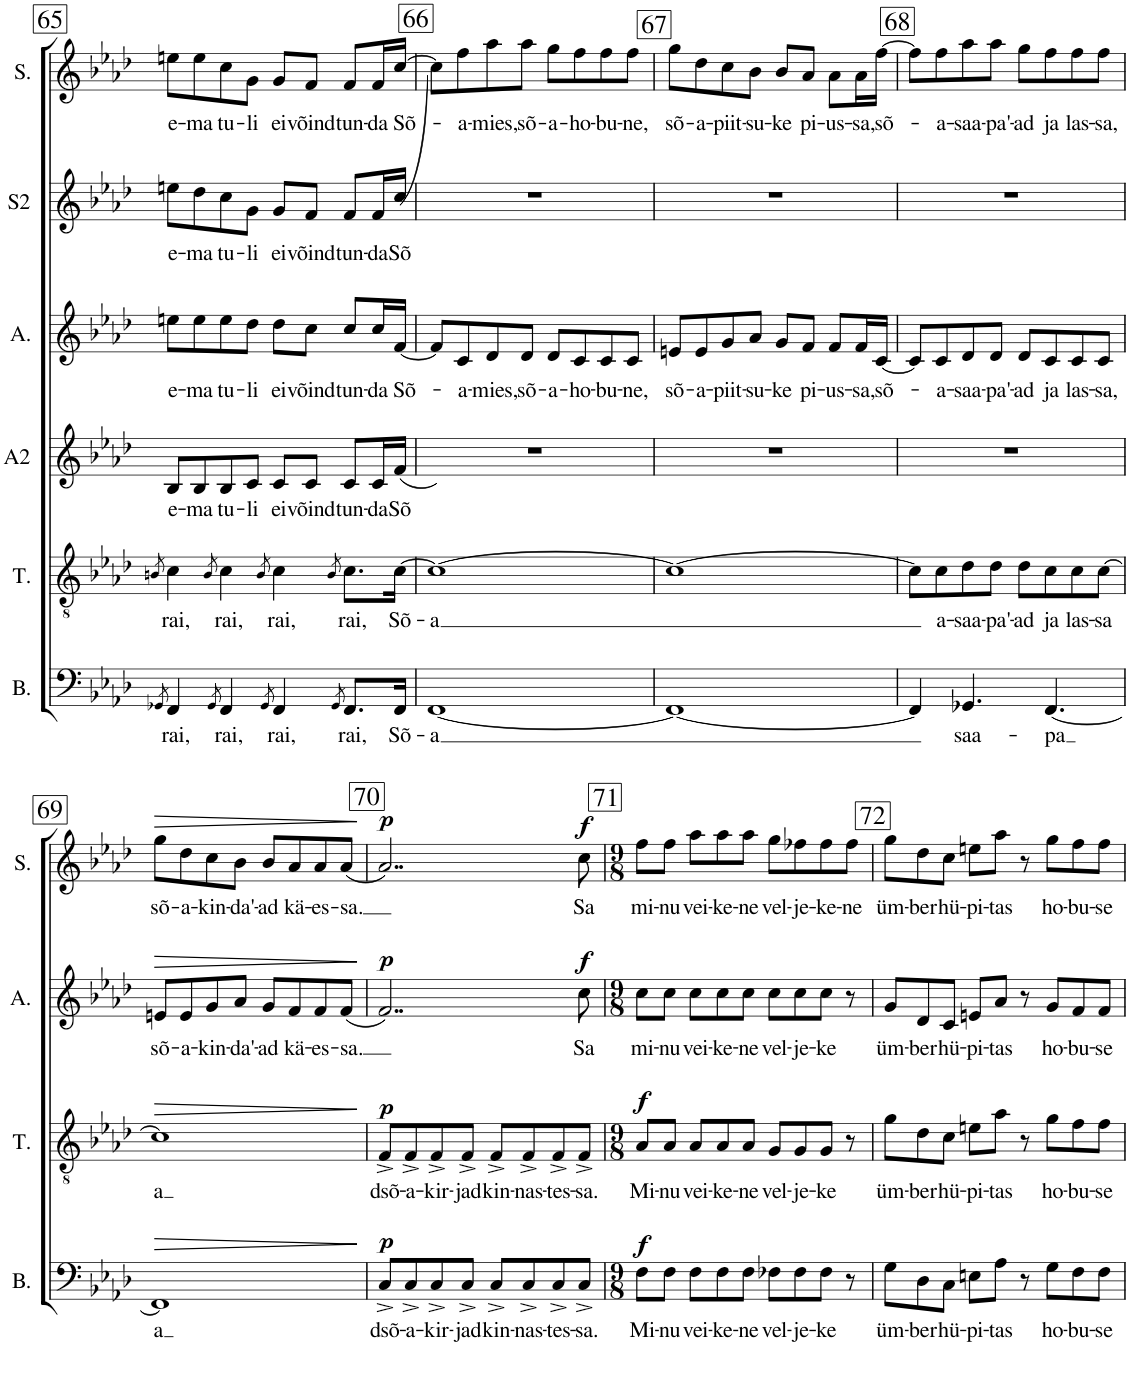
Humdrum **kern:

**kern	**text	**dynam	**kern	**text	**dynam	**kern	**text	**kern	**text	**dynam	**kern	**text	**kern	**text	**dynam
*part6	*part6	*part6	*part5	*part5	*part5	*part4	*part4	*part3	*part3	*part3	*part2	*part2	*part1	*part1	*part1
*staff6	*staff6	*staff6	*staff5	*staff5	*staff5	*staff4	*staff4	*staff3	*staff3	*staff3	*staff2	*staff2	*staff1	*staff1	*staff1
*I"Bass	*	*	*I"Tenor	*	*	*I"Alto II	*	*I"Alto	*	*	*I"Soprano II	*	*I"Soprano	*	*
*I'B.	*	*	*I'T.	*	*	*I'A2	*	*I'A.	*	*	*I'S2	*	*I'S.	*	*
!!LO:PB:g=z
*clefF4	*	*	*clefGv2	*	*	*clefG2	*	*clefG2	*	*	*clefG2	*	*clefG2	*	*
*	*	*	*	*	*	*Trd1c2	*	*Trd1c2	*	*	*	*	*	*	*
*k[b-e-a-d-]	*	*	*k[b-e-a-d-]	*	*	*k[b-e-a-d-]	*	*k[b-e-a-d-]	*	*	*k[b-e-a-d-]	*	*k[b-e-a-d-]	*	*
*M4/4	*	*	*M4/4	*	*	*M4/4	*	*M4/4	*	*	*M4/4	*	*M4/4	*	*
=65	=65	=65	=65	=65	=65	=65	=65	=65	=65	=65	=65	=65	=65	=65	=65
8qGG-X/	.	.	8qBn/	.	.	.	.	.	.	.	.	.	.	.	.
!	!LO:LY:b	!	!	!LO:LY:b	!	!	!LO:LY:b	!	!LO:LY:b	!	!	!LO:LY:b	!	!LO:LY:b	!
4FF/	rai,	.	4c\	rai,	.	8B-/L	e-	8een\L	e-	.	8een\L	e-	8een\L	e-	.
!	!	!	!	!	!	!	!LO:LY:b	!	!LO:LY:b	!	!	!LO:LY:b	!	!LO:LY:b	!
.	.	.	.	.	.	8B-/	-ma	8ee\	-ma	.	8dd-\	-ma	8ee\	-ma	.
8qGG-/	.	.	8qB/	.	.	.	.	.	.	.	.	.	.	.	.
!	!LO:LY:b	!	!	!LO:LY:b	!	!	!LO:LY:b	!	!LO:LY:b	!	!	!LO:LY:b	!	!LO:LY:b	!
4FF/	rai,	.	4c\	rai,	.	8B-/	tu-	8ee\	tu-	.	8cc\	tu-	8cc\	tu-	.
!	!	!	!	!	!	!	!LO:LY:b	!	!LO:LY:b	!	!	!LO:LY:b	!	!LO:LY:b	!
.	.	.	.	.	.	8c/J	-li	8dd-\J	-li	.	8g\J	-li	8g\J	-li	.
8qGG-/	.	.	8qB/	.	.	.	.	.	.	.	.	.	.	.	.
!	!LO:LY:b	!	!	!LO:LY:b	!	!	!LO:LY:b	!	!LO:LY:b	!	!	!LO:LY:b	!	!LO:LY:b	!
4FF/	rai,	.	4c\	rai,	.	8c/L	ei	8dd-\L	ei	.	8g/L	ei	8g/L	ei	.
!	!	!	!	!	!	!	!LO:LY:b	!	!LO:LY:b	!	!	!LO:LY:b	!	!LO:LY:b	!
.	.	.	.	.	.	8c/J	võind	8cc\J	võind	.	8f/J	võind	8f/J	võind	.
8qGG-/	.	.	8qB/	.	.	.	.	.	.	.	.	.	.	.	.
!	!LO:LY:b	!	!	!LO:LY:b	!	!	!LO:LY:b	!	!LO:LY:b	!	!	!LO:LY:b	!	!LO:LY:b	!
8.FF/L	rai,	.	8.c\L	rai,	.	8c/L	tun-	8cc/L	tun-	.	8f/L	tun-	8f/L	tun-	.
!	!	!	!	!	!	!	!LO:LY:b	!	!LO:LY:b	!	!	!LO:LY:b	!	!LO:LY:b	!
.	.	.	.	.	.	16c/L	-da	16cc/L	-da	.	16f/L	-da	16f/L	-da	.
!	!LO:LY:b	!	!	!LO:LY:b	!	!	!LO:LY:b	!	!LO:LY:b	!	!	!LO:LY:b	!	!LO:LY:b	!
16FF/Jk	Sõ-	.	[16c\Jk	Sõ-	.	16f/JJ	Sõ	[16f/JJ	Sõ-	.	16cc/JJ	Sõ	[16cc/JJ	Sõ-	.
=66	=66	=66	=66	=66	=66	=66	=66	=66	=66	=66	=66	=66	=66	=66	=66
!	!LO:LY:b	!	!	!LO:LY:b	!	!	!	!	!	!	!	!	!	!	!
[1FF	-a	.	1c_	-a	.	1r	.	(8f/L]	.	.	1r	.	(8cc\L]	.	.
!	!	!	!	!	!	!	!	!	!LO:LY:b	!	!	!	!	!LO:LY:b	!
.	.	.	.	.	.	.	.	8c/	-a-	.	.	.	8ff\	-a-	.
!	!	!	!	!	!	!	!	!	!LO:LY:b	!	!	!	!	!LO:LY:b	!
.	.	.	.	.	.	.	.	8d-/	-mies,	.	.	.	8aa-\	-mies,	.
!	!	!	!	!	!	!	!	!	!LO:LY:b	!	!	!	!	!LO:LY:b	!
.	.	.	.	.	.	.	.	8d-/J	sõ-	.	.	.	8aa-\J	sõ-	.
!	!	!	!	!	!	!	!	!	!LO:LY:b	!	!	!	!	!LO:LY:b	!
.	.	.	.	.	.	.	.	8d-/L	-a-	.	.	.	8gg\L	-a-	.
!	!	!	!	!	!	!	!	!	!LO:LY:b	!	!	!	!	!LO:LY:b	!
.	.	.	.	.	.	.	.	8c/	-ho-	.	.	.	8ff\	-ho-	.
!	!	!	!	!	!	!	!	!	!LO:LY:b	!	!	!	!	!LO:LY:b	!
.	.	.	.	.	.	.	.	8c/	-bu-	.	.	.	8ff\	-bu-	.
!	!	!	!	!	!	!	!	!	!LO:LY:b	!	!	!	!	!LO:LY:b	!
.	.	.	.	.	.	.	.	8c/J	-ne,	.	.	.	8ff\J	-ne,	.
=67	=67	=67	=67	=67	=67	=67	=67	=67	=67	=67	=67	=67	=67	=67	=67
!	!	!	!	!	!	!	!	!	!LO:LY:b	!	!	!	!	!LO:LY:b	!
1FF_	.	.	1c_	.	.	1r	.	8en/L	sõ-	.	1r	.	8gg\L	sõ-	.
!	!	!	!	!	!	!	!	!	!LO:LY:b	!	!	!	!	!LO:LY:b	!
.	.	.	.	.	.	.	.	8e/	-a-	.	.	.	8dd-\	-a-	.
!	!	!	!	!	!	!	!	!	!LO:LY:b	!	!	!	!	!LO:LY:b	!
.	.	.	.	.	.	.	.	8g/	-piit-	.	.	.	8cc\	-piit-	.
!	!	!	!	!	!	!	!	!	!LO:LY:b	!	!	!	!	!LO:LY:b	!
.	.	.	.	.	.	.	.	8a-/J	-su-	.	.	.	8b-\J	-su-	.
!	!	!	!	!	!	!	!	!	!LO:LY:b	!	!	!	!	!LO:LY:b	!
.	.	.	.	.	.	.	.	8g/L	-ke	.	.	.	8b-/L	-ke	.
!	!	!	!	!	!	!	!	!	!LO:LY:b	!	!	!	!	!LO:LY:b	!
.	.	.	.	.	.	.	.	8f/J	pi-	.	.	.	8a-/J	pi-	.
!	!	!	!	!	!	!	!	!	!LO:LY:b	!	!	!	!	!LO:LY:b	!
.	.	.	.	.	.	.	.	8f/L	-us-	.	.	.	8a-\L	-us-	.
!	!	!	!	!	!	!	!	!	!LO:LY:b	!	!	!	!	!LO:LY:b	!
.	.	.	.	.	.	.	.	16f/L	-sa,	.	.	.	16a-\L	-sa,	.
!	!	!	!	!	!	!	!	!	!LO:LY:b	!	!	!	!	!LO:LY:b	!
.	.	.	.	.	.	.	.	[16c/JJ	sõ-	.	.	.	[16ff\JJ	sõ-	.
=68	=68	=68	=68	=68	=68	=68	=68	=68	=68	=68	=68	=68	=68	=68	=68
4FF/]	.	.	8c\L]	.	.	1r	.	8c/L]	.	.	1r	.	8ff\L]	.	.
!	!	!	!	!LO:LY:b	!	!	!	!	!LO:LY:b	!	!	!	!	!LO:LY:b	!
.	.	.	8c\	-a-	.	.	.	8c/	-a-	.	.	.	8ff\	-a-	.
!	!LO:LY:b	!	!	!LO:LY:b	!	!	!	!	!LO:LY:b	!	!	!	!	!LO:LY:b	!
4.GG-X/	saa-	.	8d-\	-saa-	.	.	.	8d-/	-saa-	.	.	.	8aa-\	-saa-	.
!	!	!	!	!LO:LY:b	!	!	!	!	!LO:LY:b	!	!	!	!	!LO:LY:b	!
.	.	.	8d-\J	-pa'-	.	.	.	8d-/J	-pa'-	.	.	.	8aa-\J	-pa'-	.
!	!	!	!	!LO:LY:b	!	!	!	!	!LO:LY:b	!	!	!	!	!LO:LY:b	!
.	.	.	8d-\L	-ad	.	.	.	8d-/L	-ad	.	.	.	8gg\L	-ad	.
!	!LO:LY:b	!	!	!LO:LY:b	!	!	!	!	!LO:LY:b	!	!	!	!	!LO:LY:b	!
[4.FF/	-pa	.	8c\	ja	.	.	.	8c/	ja	.	.	.	8ff\	ja	.
!	!	!	!	!LO:LY:b	!	!	!	!	!LO:LY:b	!	!	!	!	!LO:LY:b	!
.	.	.	8c\	las-	.	.	.	8c/	las-	.	.	.	8ff\	las-	.
!	!	!	!	!LO:LY:b	!	!	!	!	!LO:LY:b	!	!	!	!	!LO:LY:b	!
.	.	.	[8c\J	-sa	.	.	.	8c/J	-sa,	.	.	.	8ff\J	-sa,	.
!!LO:LB:g=z
=69	=69	=69	=69	=69	=69	=69	=69	=69	=69	=69	=69	=69	=69	=69	=69
!	!LO:LY:b	!LO:HP:b	!	!LO:LY:b	!LO:HP:b	!	!	!	!LO:LY:b	!LO:HP:b	!	!	!	!LO:LY:b	!LO:HP:b
1FF]	a	>	1c]	a	>	1r	.	8en/L	sõ-	>	1r	.	8gg\L	sõ-	>
!	!	!	!	!	!	!	!	!	!LO:LY:b	!	!	!	!	!LO:LY:b	!
.	.	.	.	.	.	.	.	8e/	-a-	.	.	.	8dd-\	-a-	.
!	!	!	!	!	!	!	!	!	!LO:LY:b	!	!	!	!	!LO:LY:b	!
.	.	.	.	.	.	.	.	8g/	-kin-	.	.	.	8cc\	-kin-	.
!	!	!	!	!	!	!	!	!	!LO:LY:b	!	!	!	!	!LO:LY:b	!
.	.	.	.	.	.	.	.	8a-/J	-da'-	.	.	.	8b-\J	-da'-	.
!	!	!	!	!	!	!	!	!	!LO:LY:b	!	!	!	!	!LO:LY:b	!
.	.	.	.	.	.	.	.	8g/L	-ad	.	.	.	8b-/L	-ad	.
!	!	!	!	!	!	!	!	!	!LO:LY:b	!	!	!	!	!LO:LY:b	!
.	.	.	.	.	.	.	.	8f/	kä-	.	.	.	8a-/	kä-	.
!	!	!	!	!	!	!	!	!	!LO:LY:b	!	!	!	!	!LO:LY:b	!
.	.	.	.	.	.	.	.	8f/	-es-	.	.	.	8a-/	-es-	.
!	!	!	!	!	!	!	!	!	!LO:LY:b	!	!	!	!	!LO:LY:b	!
.	.	.	.	.	.	.	.	(8f/J	-sa.	.	.	.	(8a-/J	-sa.	.
.	.	]	.	.	]	.	.	.	.	]	.	.	.	.	]
=70	=70	=70	=70	=70	=70	=70	=70	=70	=70	=70	=70	=70	=70	=70	=70
!	!LO:LY:b	!LO:DY:a	!	!LO:LY:b	!LO:DY:a	!	!	!	!	!LO:DY:a	!	!	!	!	!LO:DY:a
8C^/L	dsõ-	p	8F^/L	-dsõ-	p	1r	.	2..f/)	.	p	1r	.	2..a-/)	.	p
!	!LO:LY:b	!	!	!LO:LY:b	!	!	!	!	!	!	!	!	!	!	!
8C^/	-a-	.	8F^/	-a-	.	.	.	.	.	.	.	.	.	.	.
!	!LO:LY:b	!	!	!LO:LY:b	!	!	!	!	!	!	!	!	!	!	!
8C^/	-kir-	.	8F^/	-kir-	.	.	.	.	.	.	.	.	.	.	.
!	!LO:LY:b	!	!	!LO:LY:b	!	!	!	!	!	!	!	!	!	!	!
8C^/J	-jad	.	8F^/J	-jad	.	.	.	.	.	.	.	.	.	.	.
!	!LO:LY:b	!	!	!LO:LY:b	!	!	!	!	!	!	!	!	!	!	!
8C^/L	kin-	.	8F^/L	kin-	.	.	.	.	.	.	.	.	.	.	.
!	!LO:LY:b	!	!	!LO:LY:b	!	!	!	!	!	!	!	!	!	!	!
8C^/	-nas-	.	8F^/	-nas-	.	.	.	.	.	.	.	.	.	.	.
!	!LO:LY:b	!	!	!LO:LY:b	!	!	!	!	!	!	!	!	!	!	!
8C^/	-tes-	.	8F^/	-tes-	.	.	.	.	.	.	.	.	.	.	.
!	!LO:LY:b	!	!	!LO:LY:b	!	!	!	!	!LO:LY:b	!LO:DY:a	!	!	!	!LO:LY:b	!LO:DY:a
8C^/J	-sa.	.	8F^/J	-sa.	.	.	.	8cc\	Sa	f	.	.	8cc\	Sa	f
=71	=71	=71	=71	=71	=71	=71	=71	=71	=71	=71	=71	=71	=71	=71	=71
*M9/8	*	*	*M9/8	*	*	*M9/8	*	*M9/8	*	*	*M9/8	*	*M9/8	*	*
!	!LO:LY:b	!LO:DY:a	!	!LO:LY:b	!LO:DY:a	!	!	!	!LO:LY:b	!	!	!	!	!LO:LY:b	!
8F\L	Mi-	f	8A-/L	Mi-	f	8%9r	.	8cc\L	mi-	.	8%9r	.	8ff\L	mi-	.
!	!LO:LY:b	!	!	!LO:LY:b	!	!	!	!	!LO:LY:b	!	!	!	!	!LO:LY:b	!
8F\J	-nu	.	8A-/J	-nu	.	.	.	8cc\J	-nu	.	.	.	8ff\J	-nu	.
!	!LO:LY:b	!	!	!LO:LY:b	!	!	!	!	!LO:LY:b	!	!	!	!	!LO:LY:b	!
8F\L	vei-	.	8A-/L	vei-	.	.	.	8cc\L	vei-	.	.	.	8aa-\L	vei-	.
!	!LO:LY:b	!	!	!LO:LY:b	!	!	!	!	!LO:LY:b	!	!	!	!	!LO:LY:b	!
8F\	-ke-	.	8A-/	-ke-	.	.	.	8cc\	-ke-	.	.	.	8aa-\	-ke-	.
!	!LO:LY:b	!	!	!LO:LY:b	!	!	!	!	!LO:LY:b	!	!	!	!	!LO:LY:b	!
8F\J	-ne	.	8A-/J	-ne	.	.	.	8cc\J	-ne	.	.	.	8aa-\J	-ne	.
!	!LO:LY:b	!	!	!LO:LY:b	!	!	!	!	!LO:LY:b	!	!	!	!	!LO:LY:b	!
8F-X\L	vel-	.	8G/L	vel-	.	.	.	8cc\L	vel-	.	.	.	8gg\L	vel-	.
!	!LO:LY:b	!	!	!LO:LY:b	!	!	!	!	!LO:LY:b	!	!	!	!	!LO:LY:b	!
8F-\	-je-	.	8G/	-je-	.	.	.	8cc\	-je-	.	.	.	8ff-X\	-je-	.
!	!LO:LY:b	!	!	!LO:LY:b	!	!	!	!	!LO:LY:b	!	!	!	!	!LO:LY:b	!
8F-\J	-ke	.	8G/J	-ke	.	.	.	8cc\J	-ke	.	.	.	8ff-\	-ke-	.
!	!	!	!	!	!	!	!	!	!	!	!	!	!	!LO:LY:b	!
8r	.	.	8r	.	.	.	.	8r	.	.	.	.	8ff-\J	-ne	.
=72	=72	=72	=72	=72	=72	=72	=72	=72	=72	=72	=72	=72	=72	=72	=72
!	!LO:LY:b	!	!	!LO:LY:b	!	!	!	!	!LO:LY:b	!	!	!	!	!LO:LY:b	!
8G\L	üm-	.	8g\L	üm-	.	8%9r	.	8g/L	üm-	.	8%9r	.	8gg\L	üm-	.
!	!LO:LY:b	!	!	!LO:LY:b	!	!	!	!	!LO:LY:b	!	!	!	!	!LO:LY:b	!
8D-\	-ber	.	8d-\	-ber	.	.	.	8d-/	-ber	.	.	.	8dd-\	-ber	.
!	!LO:LY:b	!	!	!LO:LY:b	!	!	!	!	!LO:LY:b	!	!	!	!	!LO:LY:b	!
8C\J	hü-	.	8c\J	hü-	.	.	.	8c/J	hü-	.	.	.	8cc\J	hü-	.
!	!LO:LY:b	!	!	!LO:LY:b	!	!	!	!	!LO:LY:b	!	!	!	!	!LO:LY:b	!
8En\L	-pi-	.	8en\L	-pi-	.	.	.	8en/L	-pi-	.	.	.	8een\L	-pi-	.
!	!LO:LY:b	!	!	!LO:LY:b	!	!	!	!	!LO:LY:b	!	!	!	!	!LO:LY:b	!
8A-\J	-tas	.	8a-\J	-tas	.	.	.	8a-/J	-tas	.	.	.	8aa-\J	-tas	.
8r	.	.	8r	.	.	.	.	8r	.	.	.	.	8r	.	.
!	!LO:LY:b	!	!	!LO:LY:b	!	!	!	!	!LO:LY:b	!	!	!	!	!LO:LY:b	!
8G\L	ho-	.	8g\L	ho-	.	.	.	8g/L	ho-	.	.	.	8gg\L	ho-	.
!	!LO:LY:b	!	!	!LO:LY:b	!	!	!	!	!LO:LY:b	!	!	!	!	!LO:LY:b	!
8F\	-bu-	.	8f\	-bu-	.	.	.	8f/	-bu-	.	.	.	8ff\	-bu-	.
!	!LO:LY:b	!	!	!LO:LY:b	!	!	!	!	!LO:LY:b	!	!	!	!	!LO:LY:b	!
8F\J	-se	.	8f\J	-se	.	.	.	8f/J	-se	.	.	.	8ff\J	-se	.
=	=	=	=	=	=	=	=	=	=	=	=	=	=	=	=
*-	*-	*-	*-	*-	*-	*-	*-	*-	*-	*-	*-	*-	*-	*-	*-
